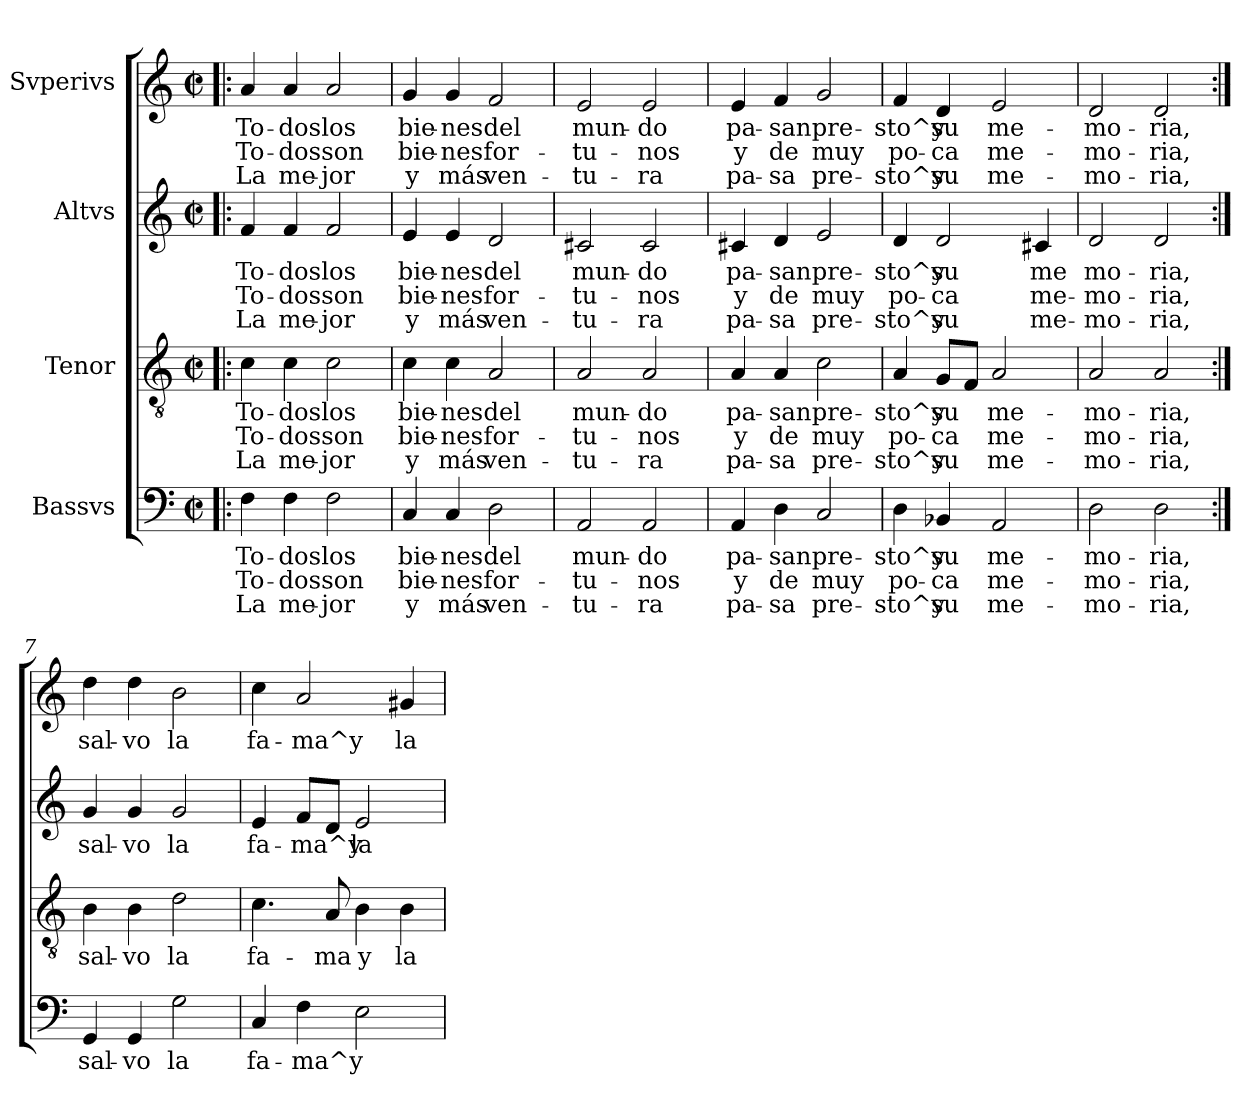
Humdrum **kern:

**kern	**text	**text	**text	**kern	**text	**text	**text	**kern	**text	**text	**text	**kern	**text	**text	**text
*part4	*part4	*part4	*part4	*part3	*part3	*part3	*part3	*part2	*part2	*part2	*part2	*part1	*part1	*part1	*part1
*staff4	*staff4	*staff4	*staff4	*staff3	*staff3	*staff3	*staff3	*staff2	*staff2	*staff2	*staff2	*staff1	*staff1	*staff1	*staff1
*I"Bassvs	*	*	*	*I"Tenor	*	*	*	*I"Altvs	*	*	*	*I"Svperivs	*	*	*
*clefF4	*	*	*	*clefGv2	*	*	*	*clefG2	*	*	*	*clefG2	*	*	*
*k[]	*	*	*	*k[]	*	*	*	*k[]	*	*	*	*k[]	*	*	*
*C:	*	*	*	*C:	*	*	*	*C:	*	*	*	*C:	*	*	*
*M2/2	*	*	*	*M2/2	*	*	*	*M2/2	*	*	*	*M2/2	*	*	*
*met(c|)	*	*	*	*met(c|)	*	*	*	*met(c|)	*	*	*	*met(c|)	*	*	*
=1!|:	=1!|:	=1!|:	=1!|:	=1!|:	=1!|:	=1!|:	=1!|:	=1!|:	=1!|:	=1!|:	=1!|:	=1!|:	=1!|:	=1!|:	=1!|:
!	!LO:LY:b	!LO:LY:b	!LO:LY:b	!	!LO:LY:b	!LO:LY:b	!LO:LY:b	!	!LO:LY:b	!LO:LY:b	!LO:LY:b	!	!LO:LY:b	!LO:LY:b	!LO:LY:b
4F\	To-	To-	La	4c\	To-	To-	La	4f/	To-	To-	La	4a/	To-	To-	La
!	!LO:LY:b	!LO:LY:b	!LO:LY:b	!	!LO:LY:b	!LO:LY:b	!LO:LY:b	!	!LO:LY:b	!LO:LY:b	!LO:LY:b	!	!LO:LY:b	!LO:LY:b	!LO:LY:b
4F\	-dos	-dos	me-	4c\	-dos	-dos	me-	4f/	-dos	-dos	me-	4a/	-dos	-dos	me-
!	!LO:LY:b	!LO:LY:b	!LO:LY:b	!	!LO:LY:b	!LO:LY:b	!LO:LY:b	!	!LO:LY:b	!LO:LY:b	!LO:LY:b	!	!LO:LY:b	!LO:LY:b	!LO:LY:b
2F\	los	son	-jor	2c\	los	son	-jor	2f/	los	son	-jor	2a/	los	son	-jor
=2	=2	=2	=2	=2	=2	=2	=2	=2	=2	=2	=2	=2	=2	=2	=2
!	!LO:LY:b	!LO:LY:b	!LO:LY:b	!	!LO:LY:b	!LO:LY:b	!LO:LY:b	!	!LO:LY:b	!LO:LY:b	!LO:LY:b	!	!LO:LY:b	!LO:LY:b	!LO:LY:b
4C/	bie-	bie-	y	4c\	bie-	bie-	y	4e/	bie-	bie-	y	4g/	bie-	bie-	y
!	!LO:LY:b	!LO:LY:b	!LO:LY:b	!	!LO:LY:b	!LO:LY:b	!LO:LY:b	!	!LO:LY:b	!LO:LY:b	!LO:LY:b	!	!LO:LY:b	!LO:LY:b	!LO:LY:b
4C/	-nes	-nes	más	4c\	-nes	-nes	más	4e/	-nes	-nes	más	4g/	-nes	-nes	más
!	!LO:LY:b	!LO:LY:b	!LO:LY:b	!	!LO:LY:b	!LO:LY:b	!LO:LY:b	!	!LO:LY:b	!LO:LY:b	!LO:LY:b	!	!LO:LY:b	!LO:LY:b	!LO:LY:b
2D\	del	for-	ven-	2A/	del	for-	ven-	2d/	del	for-	ven-	2f/	del	for-	ven-
=3	=3	=3	=3	=3	=3	=3	=3	=3	=3	=3	=3	=3	=3	=3	=3
!	!LO:LY:b	!LO:LY:b	!LO:LY:b	!	!LO:LY:b	!LO:LY:b	!LO:LY:b	!	!LO:LY:b	!LO:LY:b	!LO:LY:b	!	!LO:LY:b	!LO:LY:b	!LO:LY:b
2AA/	mun-	-tu-	-tu-	2A/	mun-	-tu-	-tu-	2c#X/	mun-	-tu-	-tu-	2e/	mun-	-tu-	-tu-
!	!LO:LY:b	!LO:LY:b	!LO:LY:b	!	!LO:LY:b	!LO:LY:b	!LO:LY:b	!	!LO:LY:b	!LO:LY:b	!LO:LY:b	!	!LO:LY:b	!LO:LY:b	!LO:LY:b
2AA/	-do	-nos	-ra	2A/	-do	-nos	-ra	2c#/	-do	-nos	-ra	2e/	-do	-nos	-ra
=4	=4	=4	=4	=4	=4	=4	=4	=4	=4	=4	=4	=4	=4	=4	=4
!	!LO:LY:b	!LO:LY:b	!LO:LY:b	!	!LO:LY:b	!LO:LY:b	!LO:LY:b	!	!LO:LY:b	!LO:LY:b	!LO:LY:b	!	!LO:LY:b	!LO:LY:b	!LO:LY:b
4AA/	pa-	y	pa-	4A/	pa-	y	pa-	4c#X/	pa-	y	pa-	4e/	pa-	y	pa-
!	!LO:LY:b	!LO:LY:b	!LO:LY:b	!	!LO:LY:b	!LO:LY:b	!LO:LY:b	!	!LO:LY:b	!LO:LY:b	!LO:LY:b	!	!LO:LY:b	!LO:LY:b	!LO:LY:b
4D\	-san	de	-sa	4A/	-san	de	-sa	4d/	-san	de	-sa	4f/	-san	de	-sa
!	!LO:LY:b	!LO:LY:b	!LO:LY:b	!	!LO:LY:b	!LO:LY:b	!LO:LY:b	!	!LO:LY:b	!LO:LY:b	!LO:LY:b	!	!LO:LY:b	!LO:LY:b	!LO:LY:b
2C/	pre-	muy	pre-	2c\	pre-	muy	pre-	2e/	pre-	muy	pre-	2g/	pre-	muy	pre-
=5	=5	=5	=5	=5	=5	=5	=5	=5	=5	=5	=5	=5	=5	=5	=5
!	!LO:LY:b	!LO:LY:b	!LO:LY:b	!	!LO:LY:b	!LO:LY:b	!LO:LY:b	!	!LO:LY:b	!LO:LY:b	!LO:LY:b	!	!LO:LY:b	!LO:LY:b	!LO:LY:b
4D\	-sto^y	po-	-sto^y	4A/	-sto^y	po-	-sto^y	4d/	-sto^y	po-	-sto^y	4f/	-sto^y	po-	-sto^y
!	!LO:LY:b	!LO:LY:b	!LO:LY:b	!	!LO:LY:b	!LO:LY:b	!LO:LY:b	!	!LO:LY:b	!LO:LY:b	!LO:LY:b	!	!LO:LY:b	!LO:LY:b	!LO:LY:b
4BB-X/	su	-ca	su	8G/L	su	-ca	su	2d/	su	-ca	su	4d/	su	-ca	su
.	.	.	.	8F/J	.	.	.	.	.	.	.	.	.	.	.
!	!LO:LY:b	!LO:LY:b	!LO:LY:b	!	!LO:LY:b	!LO:LY:b	!LO:LY:b	!	!	!	!	!	!LO:LY:b	!LO:LY:b	!LO:LY:b
2AA/	me-	me-	me-	2A/	me-	me-	me-	.	.	.	.	2e/	me-	me-	me-
!	!	!	!	!	!	!	!	!	!LO:LY:b	!LO:LY:b	!LO:LY:b	!	!	!	!
.	.	.	.	.	.	.	.	4c#X/	me	me-	me-	.	.	.	.
=6	=6	=6	=6	=6	=6	=6	=6	=6	=6	=6	=6	=6	=6	=6	=6
!	!LO:LY:b	!LO:LY:b	!LO:LY:b	!	!LO:LY:b	!LO:LY:b	!LO:LY:b	!	!LO:LY:b	!LO:LY:b	!LO:LY:b	!	!LO:LY:b	!LO:LY:b	!LO:LY:b
2D\	-mo-	-mo-	-mo-	2A/	-mo-	-mo-	-mo-	2d/	mo-	-mo-	-mo-	2d/	-mo-	-mo-	-mo-
!	!LO:LY:b	!LO:LY:b	!LO:LY:b	!	!LO:LY:b	!LO:LY:b	!LO:LY:b	!	!LO:LY:b	!LO:LY:b	!LO:LY:b	!	!LO:LY:b	!LO:LY:b	!LO:LY:b
2D\	-ria,	-ria,	-ria,	2A/	-ria,	-ria,	-ria,	2d/	-ria,	-ria,	-ria,	2d/	-ria,	-ria,	-ria,
=7:|!	=7:|!	=7:|!	=7:|!	=7:|!	=7:|!	=7:|!	=7:|!	=7:|!	=7:|!	=7:|!	=7:|!	=7:|!	=7:|!	=7:|!	=7:|!
!	!LO:LY:b	!	!	!	!LO:LY:b	!	!	!	!LO:LY:b	!	!	!	!LO:LY:b	!	!
4GG/	sal-	.	.	4B\	sal-	.	.	4g/	sal-	.	.	4dd\	sal-	.	.
!	!LO:LY:b	!	!	!	!LO:LY:b	!	!	!	!LO:LY:b	!	!	!	!LO:LY:b	!	!
4GG/	-vo	.	.	4B\	-vo	.	.	4g/	-vo	.	.	4dd\	-vo	.	.
!	!LO:LY:b	!	!	!	!LO:LY:b	!	!	!	!LO:LY:b	!	!	!	!LO:LY:b	!	!
2G\	la	.	.	2d\	la	.	.	2g/	la	.	.	2b\	la	.	.
!!LO:LB:g=z
=8	=8	=8	=8	=8	=8	=8	=8	=8	=8	=8	=8	=8	=8	=8	=8
!	!LO:LY:b	!	!	!	!LO:LY:b	!	!	!	!LO:LY:b	!	!	!	!LO:LY:b	!	!
4C/	fa-	.	.	4.c\	fa-	.	.	4e/	fa-	.	.	4cc\	fa-	.	.
!	!LO:LY:b	!	!	!	!	!	!	!	!LO:LY:b	!	!	!	!LO:LY:b	!	!
4F\	-ma^y	.	.	.	.	.	.	8f/L	-ma^y	.	.	2a/	-ma^y	.	.
!	!	!	!	!	!LO:LY:b	!	!	!	!	!	!	!	!	!	!
.	.	.	.	8A/	-ma	.	.	8d/J	.	.	.	.	.	.	.
!	!	!	!	!	!LO:LY:b	!	!	!	!LO:LY:b	!	!	!	!	!	!
2E\	.	.	.	4B\	y	.	.	2e/	la	.	.	.	.	.	.
!	!	!	!	!	!LO:LY:b	!	!	!	!	!	!	!	!LO:LY:b	!	!
.	.	.	.	4B\	la	.	.	.	.	.	.	4g#X/	la	.	.
=	=	=	=	=	=	=	=	=	=	=	=	=	=	=	=
*-	*-	*-	*-	*-	*-	*-	*-	*-	*-	*-	*-	*-	*-	*-	*-
